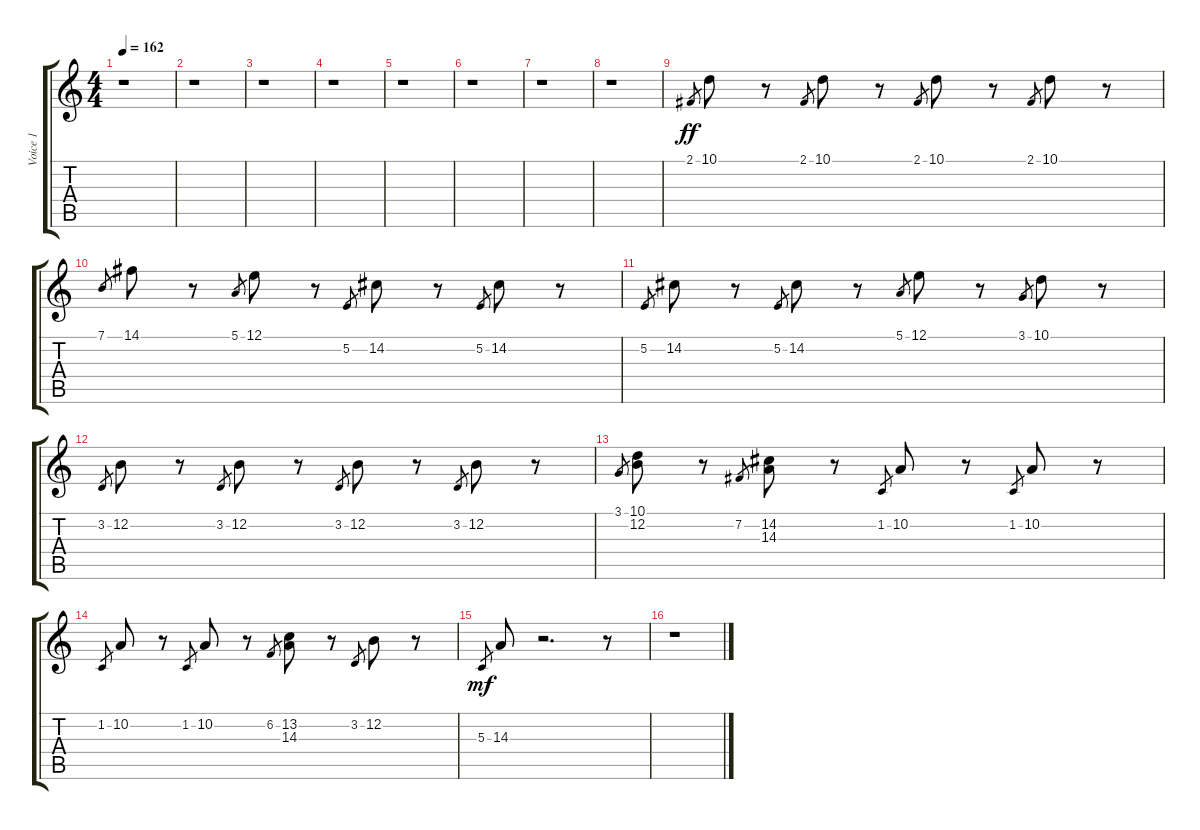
\track ("Voice 1" "Voice 1") {instrument choiraahs}
\staff {score tabs}
\tuning (E4 B3 G3 D3 A2 E2) {hide}
\ts (4 4)
\tempo 162
\clef g2
\ks c
r.1{dy f} |
r.1 |
r.1 |
r.1 |
r.1 |
r.1 |
r.1 |
r.1 |
2.1.8{gr dy ff} 10.1.8{balance 8 instrument synthbass1} r.8 2.1.8{gr} 10.1.8 r.8 2.1.8{gr} 10.1.8 r.8 2.1.8{gr} 10.1.8 r.8 |
7.1.8{gr} 14.1.8 r.8 5.1.8{gr} 12.1.8 r.8 5.2.8{gr} 14.2.8 r.8 5.2.8{gr} 14.2.8 r.8 |
5.2.8{gr} 14.2.8 r.8 5.2.8{gr} 14.2.8 r.8 5.1.8{gr} 12.1.8 r.8 3.1.8{gr} 10.1.8 r.8 |
3.2.8{gr} 12.2.8 r.8 3.2.8{gr} 12.2.8 r.8 3.2.8{gr} 12.2.8 r.8 3.2.8{gr} 12.2.8 r.8 |
3.1.8{gr} (10.1 12.2).8 r.8 7.2.8{gr} (14.2 14.3).8 r.8 1.2.8{gr} 10.2.8 r.8 1.2.8{gr} 10.2.8 r.8 |
1.2.8{gr} 10.2.8 r.8 1.2.8{gr} 10.2.8 r.8 6.2.8{gr} (13.2 14.3).8 r.8 3.2.8{gr} 12.2.8 r.8 |
5.3.8{gr dy mf} 14.3.8 r.2{d} r.8 |
r.1
